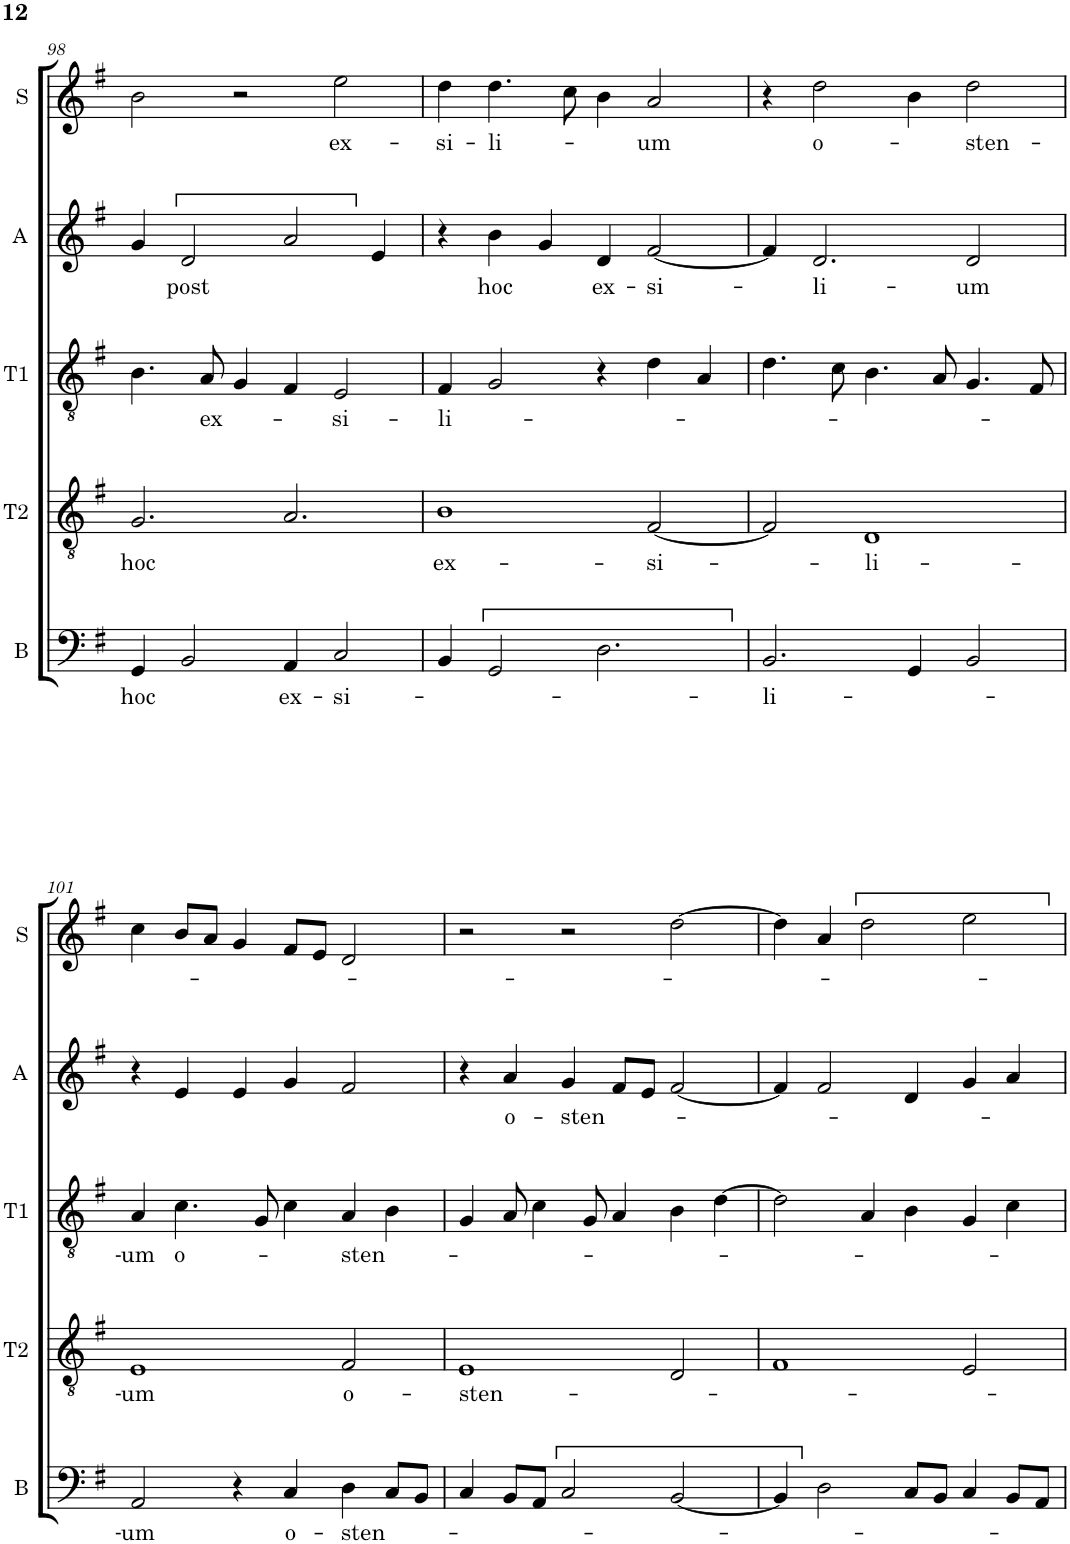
**kern	**text	**kern	**text	**kern	**text	**kern	**text	**kern	**text
*part5	*part5	*part4	*part4	*part3	*part3	*part2	*part2	*part1	*part1
*staff5	*staff5	*staff4	*staff4	*staff3	*staff3	*staff2	*staff2	*staff1	*staff1
*I"B	*	*I"T2	*	*I"T1	*	*I"A	*	*I"S	*
*I'B	*	*I'T2	*	*I'T1	*	*I'A	*	*I'S	*
!!LO:PB:g=z
*clefF4	*	*clefGv2	*	*clefGv2	*	*clefG2	*	*clefG2	*
*k[f#]	*	*k[f#]	*	*k[f#]	*	*k[f#]	*	*k[f#]	*
*M3/2	*	*M3/2	*	*M3/2	*	*M3/2	*	*M3/2	*
=98	=98	=98	=98	=98	=98	=98	=98	=98	=98
!	!LO:LY:b	!	!LO:LY:b	!	!	!	!	!	!
4GG/	hoc	2.G/	hoc	4.B\	.	4g/	.	2b\	.
!	!	!	!	!	!	!	!LO:LY:b	!	!
2BB/	.	.	.	.	.	2d/	post	.	.
!	!	!	!	!	!LO:LY:b	!	!	!	!
.	.	.	.	8A/	ex-	.	.	.	.
.	.	.	.	4G/	.	.	.	2r	.
!	!LO:LY:b	!	!	!	!	!	!	!	!
4AA/	ex-	2.A/	.	4F#/	.	2a/	.	.	.
!	!LO:LY:b	!	!	!	!LO:LY:b	!	!	!	!LO:LY:b
2C/	-si-	.	.	2E/	-si-	.	.	2ee\	ex-
.	.	.	.	.	.	4e/	.	.	.
=99	=99	=99	=99	=99	=99	=99	=99	=99	=99
!	!	!	!LO:LY:b	!	!LO:LY:b	!	!	!	!LO:LY:b
4BB/	.	1B	ex-	4F#/	-li-	4r	.	4dd\	-si-
!	!	!	!	!	!	!	!LO:LY:b	!	!LO:LY:b
2GG/	.	.	.	2G/	.	4b\	hoc	4.dd\	-li-
.	.	.	.	.	.	4g/	.	.	.
.	.	.	.	.	.	.	.	8cc\	.
!	!	!	!	!	!	!	!LO:LY:b	!	!
2.D\	.	.	.	4r	.	4d/	ex-	4b\	.
!	!	!	!LO:LY:b	!	!	!	!LO:LY:b	!	!LO:LY:b
.	.	[2F#/	-si-	4d\	.	[2f#/	-si-	2a/	-um
.	.	.	.	4A/	.	.	.	.	.
=100	=100	=100	=100	=100	=100	=100	=100	=100	=100
!	!LO:LY:b	!	!	!	!	!	!	!	!
2.BB/	-li-	2F#/]	.	4.d\	.	4f#/]	.	4r	.
!	!	!	!	!	!	!	!LO:LY:b	!	!LO:LY:b
.	.	.	.	.	.	2.d/	-li-	2dd\	o-
.	.	.	.	8c\	.	.	.	.	.
!	!	!	!LO:LY:b	!	!	!	!	!	!
.	.	1D	-li-	4.B\	.	.	.	.	.
4GG/	.	.	.	.	.	.	.	4b\	.
.	.	.	.	8A/	.	.	.	.	.
!	!	!	!	!	!	!	!LO:LY:b	!	!LO:LY:b
2BB/	.	.	.	4.G/	.	2d/	-um	2dd\	-sten-
.	.	.	.	8F#/	.	.	.	.	.
!!LO:LB:g=z
=101	=101	=101	=101	=101	=101	=101	=101	=101	=101
!	!LO:LY:b	!	!LO:LY:b	!	!LO:LY:b	!	!	!	!
2AA/	-um	1E	-um	4A/	-um	4r	.	4cc\	.
!	!	!	!	!	!LO:LY:b	!	!	!	!
.	.	.	.	4.c\	o-	4e/	.	8b/L	.
.	.	.	.	.	.	.	.	8a/J	.
4r	.	.	.	.	.	4e/	.	4g/	.
.	.	.	.	8G/	.	.	.	.	.
!	!LO:LY:b	!	!	!	!	!	!	!	!
4C/	o-	.	.	4c\	.	4g/	.	8f#/L	.
.	.	.	.	.	.	.	.	8e/J	.
!	!LO:LY:b	!	!LO:LY:b	!	!LO:LY:b	!	!	!	!
4D\	-sten-	2F#/	o-	4A/	-sten-	2f#/	.	2d/	.
8C/L	.	.	.	4B\	.	.	.	.	.
8BB/J	.	.	.	.	.	.	.	.	.
=102	=102	=102	=102	=102	=102	=102	=102	=102	=102
!	!	!	!LO:LY:b	!	!	!	!	!	!
4C/	.	1E	-sten-	4G/	.	4r	.	2r	.
!	!	!	!	!	!	!	!LO:LY:b	!	!
8BB/L	.	.	.	8A/	.	4a/	o-	.	.
8AA/J	.	.	.	4c\	.	.	.	.	.
!	!	!	!	!	!	!	!LO:LY:b	!	!
2C/	.	.	.	.	.	4g/	-sten-	2r	.
.	.	.	.	8G/	.	.	.	.	.
.	.	.	.	4A/	.	8f#/L	.	.	.
.	.	.	.	.	.	8e/J	.	.	.
[2BB/	.	2D/	.	4B\	.	[2f#/	.	[2dd\	.
.	.	.	.	[4d\	.	.	.	.	.
=103	=103	=103	=103	=103	=103	=103	=103	=103	=103
4BB/]	.	1F#	.	2d\]	.	4f#/]	.	4dd\]	.
2D\	.	.	.	.	.	2f#/	.	4a/	.
.	.	.	.	4A/	.	.	.	2dd\	.
8C/L	.	.	.	4B\	.	4d/	.	.	.
8BB/J	.	.	.	.	.	.	.	.	.
4C/	.	2E/	.	4G/	.	4g/	.	2ee\	.
8BB/L	.	.	.	4c\	.	4a/	.	.	.
8AA/J	.	.	.	.	.	.	.	.	.
=	=	=	=	=	=	=	=	=	=
*-	*-	*-	*-	*-	*-	*-	*-	*-	*-
